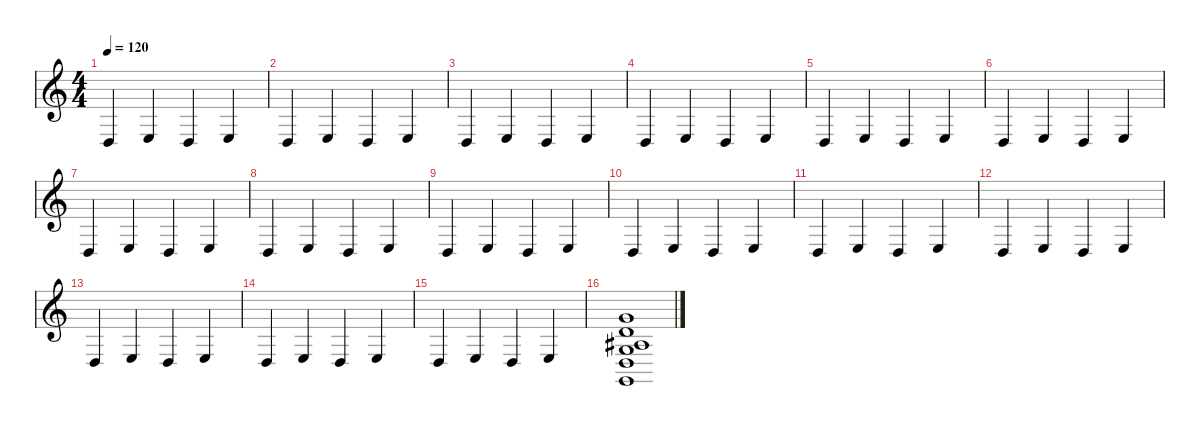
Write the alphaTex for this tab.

\defaultSystemsLayout 4
\hideDynamics
\bracketExtendMode nobrackets
\singleTrackTrackNamePolicy hidden
\multiTrackTrackNamePolicy hidden
\firstSystemTrackNameMode fullname
\firstSystemTrackNameOrientation horizontal
\otherSystemsTrackNameOrientation horizontal
\track ("Keyboard" "el.pno.") {instrument electricpiano1}
\staff {score}
\tuning (E4 B3 G3 D3 A2 E2)
\ts (4 4)
\tempo 120
\clef g2
\ks c
0.4.4{dy f instrument electricpiano1 beam Up} 2.4.4{beam Up} 0.4.4{beam Up} 2.4.4{beam Up} |
0.4.4{beam Up} 2.4.4{beam Up} 0.4.4{beam Up} 2.4.4{beam Up} |
0.4.4{beam Up} 2.4.4{beam Up} 0.4.4{beam Up} 2.4.4{beam Up} |
0.4.4{beam Up} 2.4.4{beam Up} 0.4.4{beam Up} 2.4.4{beam Up} |
0.4.4{beam Up} 2.4.4{beam Up} 0.4.4{beam Up} 2.4.4{beam Up} |
0.4.4{beam Up} 2.4.4{beam Up} 0.4.4{beam Up} 2.4.4{beam Up} |
0.4.4{beam Up} 2.4.4{beam Up} 0.4.4{beam Up} 2.4.4{beam Up} |
0.4.4{beam Up} 2.4.4{beam Up} 0.4.4{beam Up} 2.4.4{beam Up} |
0.4.4{beam Up} 2.4.4{beam Up} 0.4.4{beam Up} 2.4.4{beam Up} |
0.4.4{beam Up} 2.4.4{beam Up} 0.4.4{beam Up} 2.4.4{beam Up} |
0.4.4{beam Up} 2.4.4{beam Up} 0.4.4{beam Up} 2.4.4{beam Up} |
0.4.4{beam Up} 2.4.4{beam Up} 0.4.4{beam Up} 2.4.4{beam Up} |
0.4.4{beam Up} 2.4.4{beam Up} 0.4.4{beam Up} 2.4.4{beam Up} |
0.4.4{beam Up} 2.4.4{beam Up} 0.4.4{beam Up} 2.4.4{beam Up} |
0.4.4{beam Up} 2.4.4{beam Up} 0.4.4{beam Up} 2.4.4{beam Up} |
(3.1 3.2 3.3{acc #} 5.4 5.5 3.6).1{beam Up}
